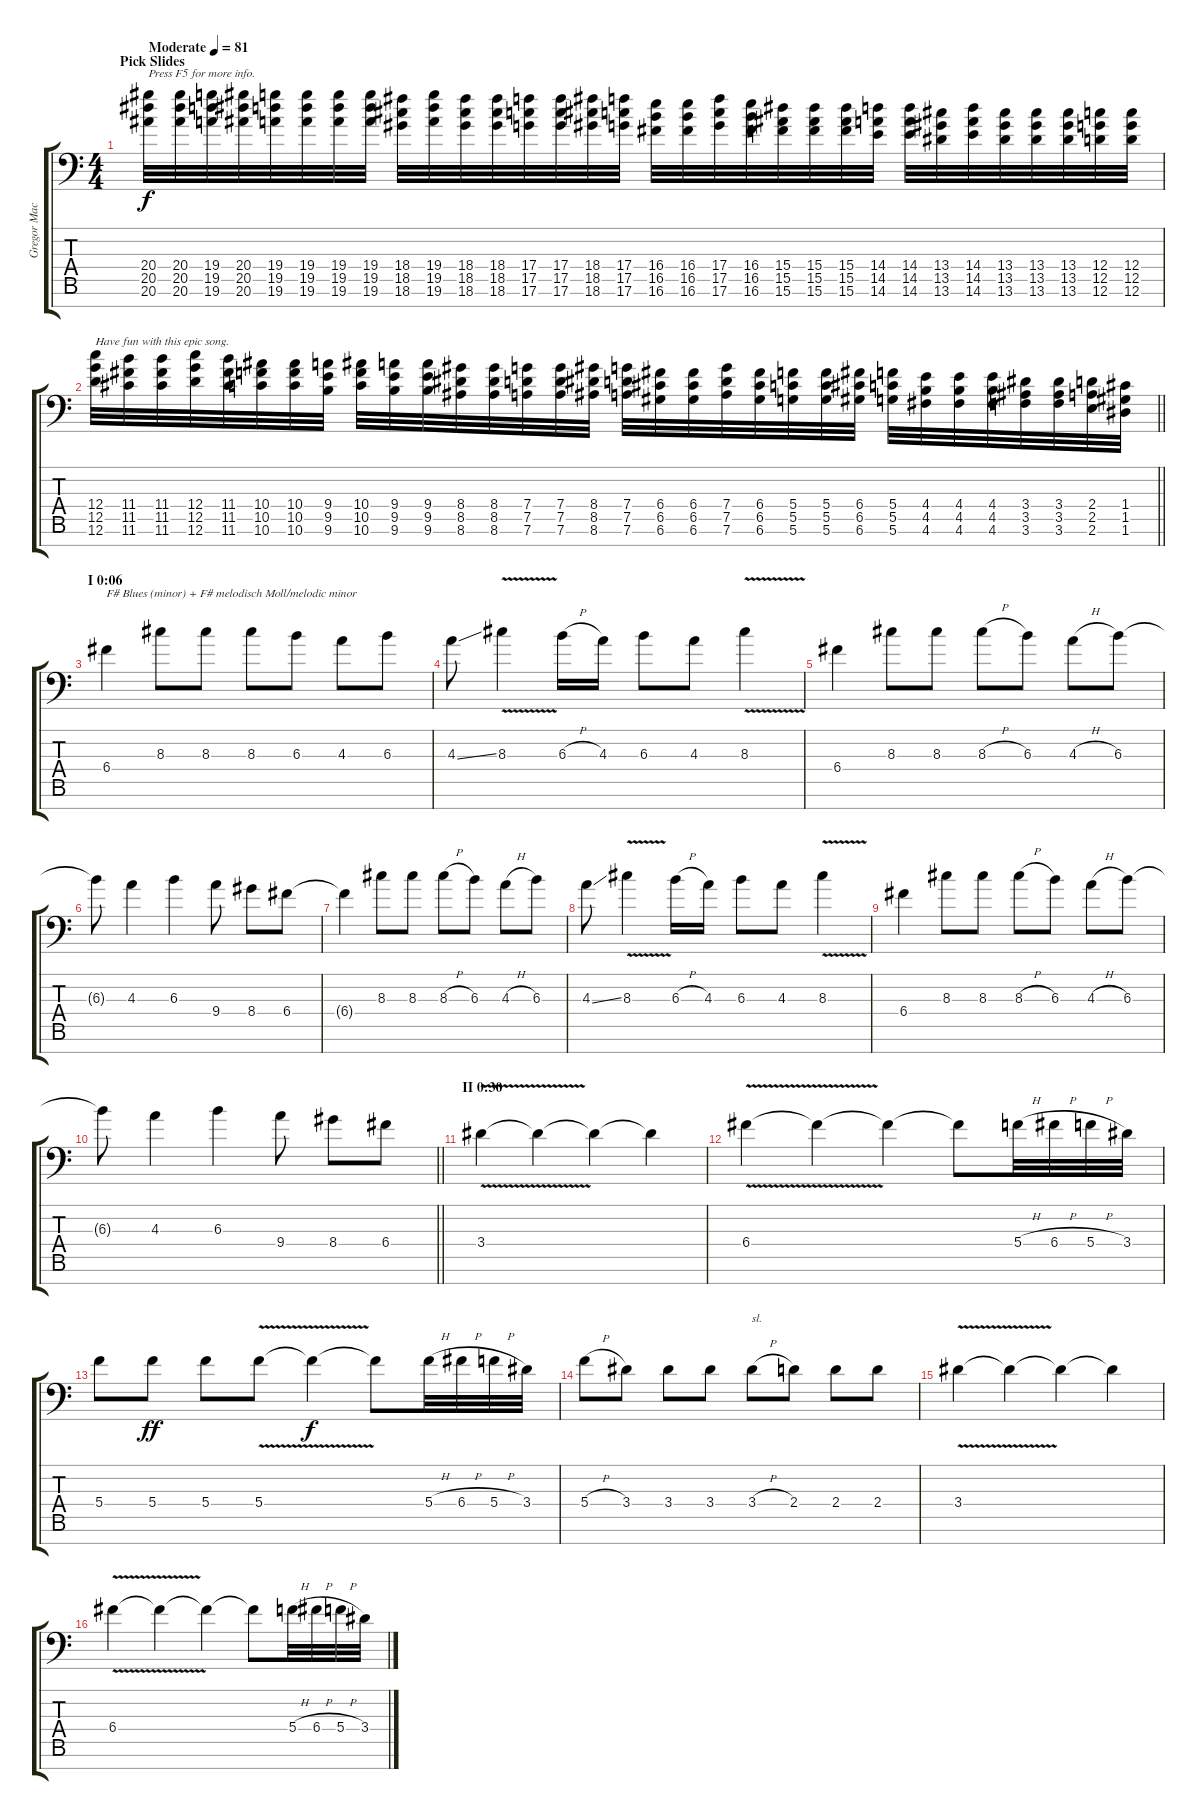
\track ("Gregor Mackintosh (lead guitar)" "Gregor Mac") {instrument distortionguitar}
\staff {score tabs}
\tuning (D4 A3 F3 C3 G2 D2 A1) {hide}
\ts (4 4)
\section ("" "Pick Slides")
\tempo (81 "Moderate")
\clef f4
\ks c
(20.4 20.5 20.6).32{txt "Press F5 for more info." dy f instrument guitarfretnoise} (20.4 20.5 20.6).32 (19.4 19.5 19.6).32 (20.4 20.5 20.6).32 (19.4 19.5 19.6).32 (19.4 19.5 19.6).32 (19.4 19.5 19.6).32 (19.4 19.5 19.6).32 (18.4 18.5 18.6).32 (19.4 19.5 19.6).32 (18.4 18.5 18.6).32 (18.4 18.5 18.6).32 (17.4 17.5 17.6).32 (17.4 17.5 17.6).32 (18.4 18.5 18.6).32 (17.4 17.5 17.6).32 (16.4 16.5 16.6).32 (16.4 16.5 16.6).32 (17.4 17.5 17.6).32 (16.4 16.5 16.6).32 (15.4 15.5 15.6).32 (15.4 15.5 15.6).32 (15.4 15.5 15.6).32 (14.4 14.5 14.6).32 (14.4 14.5 14.6).32 (13.4 13.5 13.6).32 (14.4 14.5 14.6).32 (13.4 13.5 13.6).32 (13.4 13.5 13.6).32 (13.4 13.5 13.6).32 (12.4 12.5 12.6).32 (12.4 12.5 12.6).32 |
\barLineRight lightlight
(12.4 12.5 12.6).32{txt "Have fun with this epic song."} (11.4 11.5 11.6).32 (11.4 11.5 11.6).32 (12.4 12.5 12.6).32 (11.4 11.5 11.6).32 (10.4 10.5 10.6).32 (10.4 10.5 10.6).32 (9.4 9.5 9.6).32 (10.4 10.5 10.6).32 (9.4 9.5 9.6).32 (9.4 9.5 9.6).32 (8.4 8.5 8.6).32 (8.4 8.5 8.6).32 (7.4 7.5 7.6).32 (7.4 7.5 7.6).32 (8.4 8.5 8.6).32 (7.4 7.5 7.6).32 (6.4 6.5 6.6).32 (6.4 6.5 6.6).32 (7.4 7.5 7.6).32 (6.4 6.5 6.6).32 (5.4 5.5 5.6).32 (5.4 5.5 5.6).32 (6.4 6.5 6.6).32 (5.4 5.5 5.6).32 (4.4 4.5 4.6).32 (4.4 4.5 4.6).32 (4.4 4.5 4.6).32 (3.4 3.5 3.6).32 (3.4 3.5 3.6).32 (2.4 2.5 2.6).32 (1.4 1.5 1.6).32 |
\section ("" "I 0:06")
6.4.4{txt "F# Blues (minor) + F# melodisch Moll/melodic minor" instrument distortionguitar} 8.3.8 8.3.8 8.3.8 6.3.8 4.3.8 6.3.8 |
4.3{ss}.8 8.3{v}.4 6.3{h}.16 4.3.16 6.3.8 4.3.8 8.3{v}.4 |
6.4.4 8.3.8 8.3.8 8.3{h}.8 6.3.8 4.3{h}.8 6.3.8 |
6.3{t}.8 4.3.4 6.3.4 9.4.8 8.4.8 6.4.8 |
6.4{t}.4 8.3.8 8.3.8 8.3{h}.8 6.3.8 4.3{h}.8 6.3.8 |
4.3{ss}.8 8.3{v}.4 6.3{h}.16 4.3.16 6.3.8 4.3.8 8.3{v}.4 |
6.4.4 8.3.8 8.3.8 8.3{h}.8 6.3.8 4.3{h}.8 6.3.8 |
\barLineRight lightlight
6.3{t}.8 4.3.4 6.3.4 9.4.8 8.4.8 6.4.8 |
\section ("" "II 0:30")
3.4{v}.4 3.4{t}.4 3.4{t}.4 3.4{t}.4 |
6.4{v}.4 6.4{t}.4 6.4{t}.4 6.4{t}.8 5.4{h}.32 6.4{h}.32 5.4{h}.32 3.4.32 |
5.4.8 5.4.8{dy ff} 5.4.8 5.4{v}.8 5.4{t}.4{dy f} 5.4{t}.8 5.4{h}.32 6.4{h}.32 5.4{h}.32 3.4.32 |
5.4{h}.8 3.4.8 3.4.8 3.4.8 3.4{h}.8{txt "sl."} 2.4.8 2.4.8 2.4.8 |
3.4{v}.4 3.4{t}.4 3.4{t}.4 3.4{t}.4 |
6.4{v}.4 6.4{t}.4 6.4{t}.4 6.4{t}.8 5.4{h}.32 6.4{h}.32 5.4{h}.32 3.4.32
